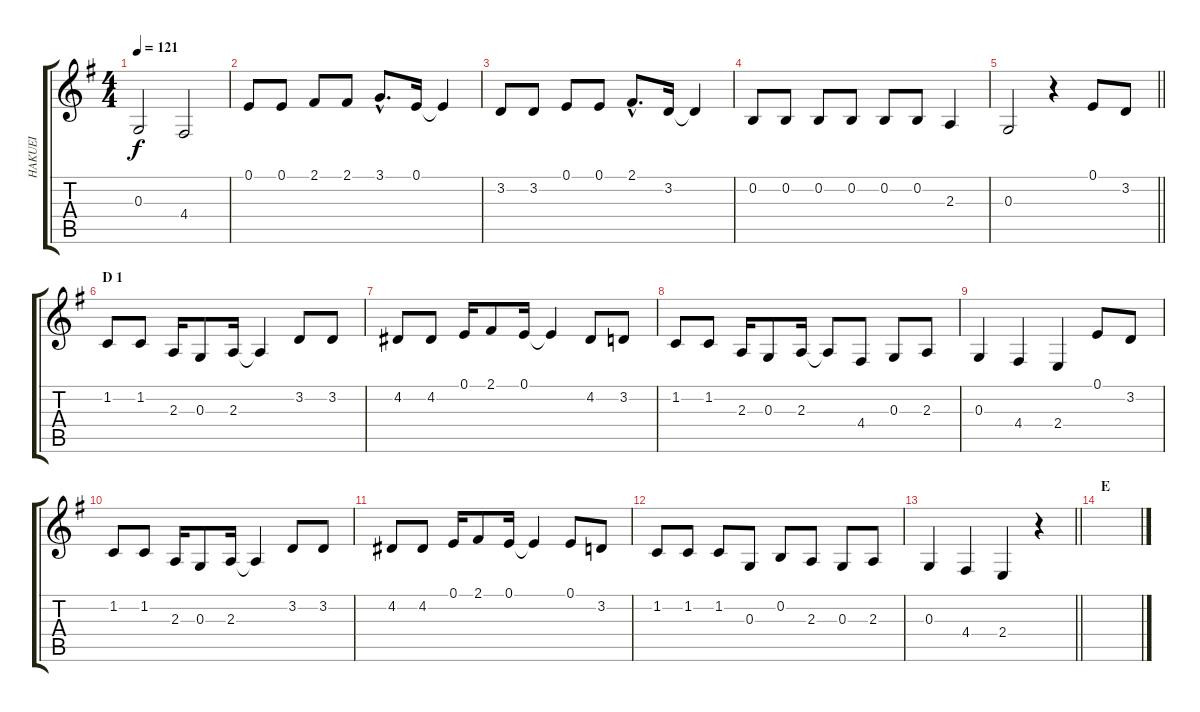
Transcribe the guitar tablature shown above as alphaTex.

\track ("HAKUEI" "HAKUEI") {instrument oboe}
\staff {score tabs}
\tuning (E4 B3 G3 D3 A2 E2) {hide}
\ts (4 4)
\tempo 121
\clef g2
\ks g
0.3.2{dy f} 4.4.2 |
0.1.8 0.1.8 2.1.8 2.1.8 3.1{hac}.8{d} 0.1.16 0.1{t}.4 |
3.2.8 3.2.8 0.1.8 0.1.8 2.1{hac}.8{d} 3.2.16 3.2{t}.4 |
0.2.8 0.2.8 0.2.8 0.2.8 0.2.8 0.2.8 2.3.4 |
\barLineRight lightlight
0.3.2 r.4 0.1.8 3.2.8 |
\section ("" "D 1")
1.2.8 1.2.8 2.3.16 0.3.8 2.3.16 2.3{t}.4 3.2.8 3.2.8 |
4.2.8 4.2.8 0.1.16 2.1.8 0.1.16 0.1{t}.4 4.2.8 3.2.8 |
1.2.8 1.2.8 2.3.16 0.3.8 2.3.16 2.3{t}.8 4.4.8 0.3.8 2.3.8 |
0.3.4 4.4.4 2.4.4 0.1.8 3.2.8 |
1.2.8 1.2.8 2.3.16 0.3.8 2.3.16 2.3{t}.4 3.2.8 3.2.8 |
4.2.8 4.2.8 0.1.16 2.1.8 0.1.16 0.1{t}.4 0.1.8 3.2.8 |
1.2.8 1.2.8 1.2.8 0.3.8 0.2.8 2.3.8 0.3.8 2.3.8 |
\barLineRight lightlight
0.3.4 4.4.4 2.4.4 r.4 |
\section ("" "E")
